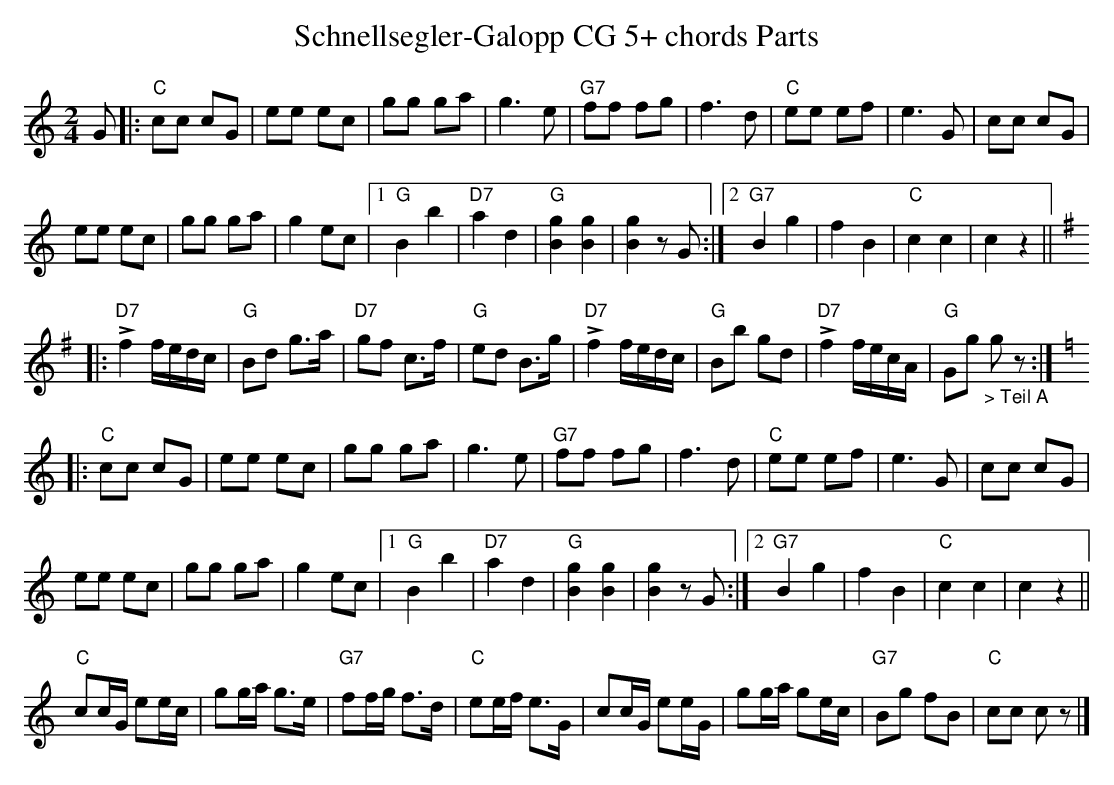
X:1
T:Schnellsegler-Galopp CG 5+ chords Parts
M:2/4
L:1/8
K:Cmaj%%MIDI gchordon
G |: "C"cc cG | ee ec | gg ga | g3e | "G7"ff fg | f3d | "C"ee ef | e3G | cc cG |
ee ec | gg ga | g2 ec |1 "G"B2b2 | "D7"a2d2 | "G"[B2g2] [B2g2] | [B2g2] zG :|2 "G7"B2g2 | f2B2 | "C"c2c2 | c2z2 || [K:Gmaj]
|:"D7"!>!f2 f/2e/2d/2c/2 | "G"Bd g>a | "D7"gf c>f | "G"ed B>g | "D7"!>!f2 f/2e/2d/2c/2 | "G"Bb gd | "D7"!>!f2 f/2e/2c/2A/2 | "G"Gg"_> Teil A" gz :| [K:Cmaj]
|: "C"cc cG | ee ec | gg ga | g3e | "G7"ff fg | f3d | "C"ee ef | e3G | cc cG |
ee ec | gg ga | g2 ec |1 "G"B2b2 | "D7"a2d2 | "G"[B2g2] [B2g2] | [B2g2] zG :|2 "G7"B2g2 | f2B2 | "C"c2c2 | c2z2 ||
"C"cc/2G/2 ee/2c/2 | gg/2a/2 g>e | "G7"ff/2g/2 f>d | "C"ee/2f/2 e>G | cc/2G/2 ee/2G/2 | gg/2a/2 ge/2c/2 | "G7"Bg fB | "C"cc cz |]
